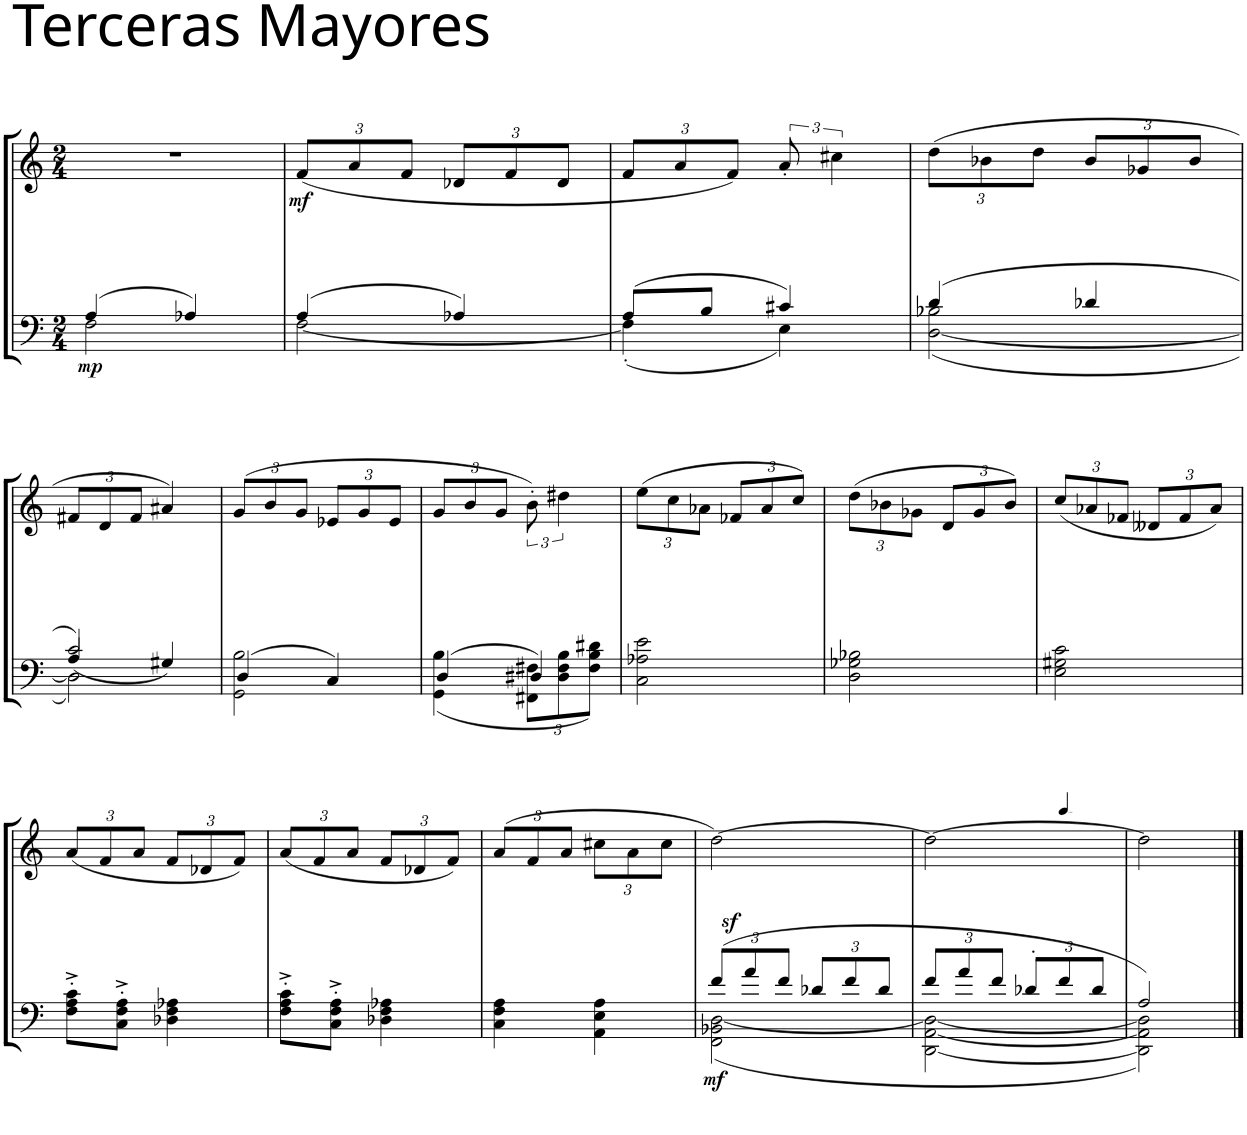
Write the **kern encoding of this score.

**kern	**dynam	**kern	**dynam
*part2	*part2	*part1	*part1
*staff2	*staff2	*staff1	*staff1
*I"Violonchelo	*	*I"Piano, [Staff 1]	*
*I'Vc	*	*	*
*stria5	*	*stria5	*
*clefF4	*	*clefG2	*
*	*	*Trd1c2	*
*k[]	*	*k[]	*
*M2/4	*	*M2/4	*
=1	=1	=1	=1
*^	*	*	*
!	!	!	!LO:TX:a:t=Terceras Mayores	!
!	!	!LO:DY:b	!	!
(4A/	2F\	mp	2r	.
4A-X/)	.	.	.	.
=2	=2	=2	=2	=2
*	*	*	*Xbrackettup	*
!	!	!	!	!LO:DY:b
(4A/	[2F\	.	(12f/L	mf
.	.	.	12a/	.
.	.	.	12f/J	.
4A-X/)	.	.	12d-X/L	.
.	.	.	12f/	.
.	.	.	12d-/J	.
=3	=3	=3	=3	=3
(8A/L	(4F'\]	.	12f/L	.
.	.	.	12a/	.
8B/J	.	.	.	.
.	.	.	12f/J)	.
*	*	*	*brackettup	*
4c#X/)	4E\)	.	12a'/	.
.	.	.	6cc#X\	.
=4	=4	=4	=4	=4
*	*	*	*Xbrackettup	*
(4d/	([2D\ 2B-X\	.	(12dd\L	.
.	.	.	12b-X\	.
.	.	.	12dd\J	.
4d-X/	.	.	12b-/L	.
.	.	.	12g-X/	.
.	.	.	12b-/J	.
!!LO:LB:g=z
=5	=5	=5	=5	=5
*	*^	*	*	*
2c/)	2D\])	(4A/	.	12f#X/L	.
.	.	.	.	12d/	.
.	.	.	.	12f#/J	.
.	.	4G#X/)	.	4a#X/)	.
*	*v	*v	*	*	*
=6	=6	=6	=6	=6
(4D/	2GG\ 2B\	.	(12g/L	.
.	.	.	12b/	.
.	.	.	12g/J	.
4C/)	.	.	12e-X/L	.
.	.	.	12g/	.
.	.	.	12e-/J	.
=7	=7	=7	=7	=7
(4D/	(4GG\ 4B\	.	12g/L	.
.	.	.	12b/	.
.	.	.	12g/J	.
*	*Xbrackettup	*	*brackettup	*
4D#X/)	12FF#X\ 12F#X\L	.	12b'\)	.
.	12D#\ 12F#\ 12B\	.	6dd#X\	.
.	12F#\ 12B\ 12d#X\J)	.	.	.
*v	*v	*	*	*
=8	=8	=8	=8
*	*	*Xbrackettup	*
2C\ 2A-X\ 2e\	.	(12ee\L	.
.	.	12cc\	.
.	.	12a-X\J	.
.	.	12f-X/L	.
.	.	12a-/	.
.	.	12cc/J)	.
=9	=9	=9	=9
2D\ 2G-X\ 2B-X\	.	(12dd\L	.
.	.	12b-X\	.
.	.	12g-X\J	.
.	.	12d/L	.
.	.	12g-/	.
.	.	12b-/J)	.
=10	=10	=10	=10
2E\ 2G#X\ 2c\	.	(12cc/L	.
.	.	12a-X/	.
.	.	12f-X/J	.
.	.	12d--X/L	.
.	.	12f-/	.
.	.	12a-/J)	.
!!LO:LB:g=z
=11	=11	=11	=11
8F\'^ 8A\'^ 8c\'^L	.	(12a/L	.
.	.	12f/	.
8C\'^ 8F\'^ 8A\'^J	.	.	.
.	.	12a/J	.
4D-X\ 4F\ 4A-X\	.	12f/L	.
.	.	12d-X/	.
.	.	12f/J)	.
=12	=12	=12	=12
8F\'^ 8A\'^ 8c\'^L	.	(12a/L	.
.	.	12f/	.
8C\'^ 8F\'^ 8A\'^J	.	.	.
.	.	12a/J	.
4D-X\ 4F\ 4A-X\	.	12f/L	.
.	.	12d-X/	.
.	.	12f/J)	.
=13	=13	=13	=13
4C\ 4F\ 4A\	.	(12a/L	.
.	.	12f/	.
.	.	12a/J	.
4AA\ 4E\ 4A\	.	12cc#X\L	.
.	.	12a\	.
.	.	12cc#\J	.
=14	=14	=14	=14
*^	*	*	*
!	!	!LO:DY:b	!	!
!	!	!LO:DY:n=1:a	!	!
(12f/L	(2FF\ 2BB-X\ [2D\	mf sf	[2dd\)	.
12a/	.	.	.	.
12f/J	.	.	.	.
12d-X/L	.	.	.	.
12f/	.	.	.	.
12d-/J	.	.	.	.
=15	=15	=15	=15	=15
*	*	*	*^	*
12f/L	[2DD\ [2AA\ 2D\_	.	2dd\_	3ryy	.
12a/	.	.	.	.	.
12f/J	.	.	.	.	.
12d-X'/L	.	.	.	.	.
*	*	*	*MM40	*	*
12f/	.	.	.	6ryy	.
12d-/J	.	.	.	.	.
*	*	*	*v	*v	*
=16	=16	=16	=16	=16
2A/)	2DD\] 2AA\] 2D\])	.	2dd\]	.
*v	*v	*	*	*
==	==	==	==
*-	*-	*-	*-
